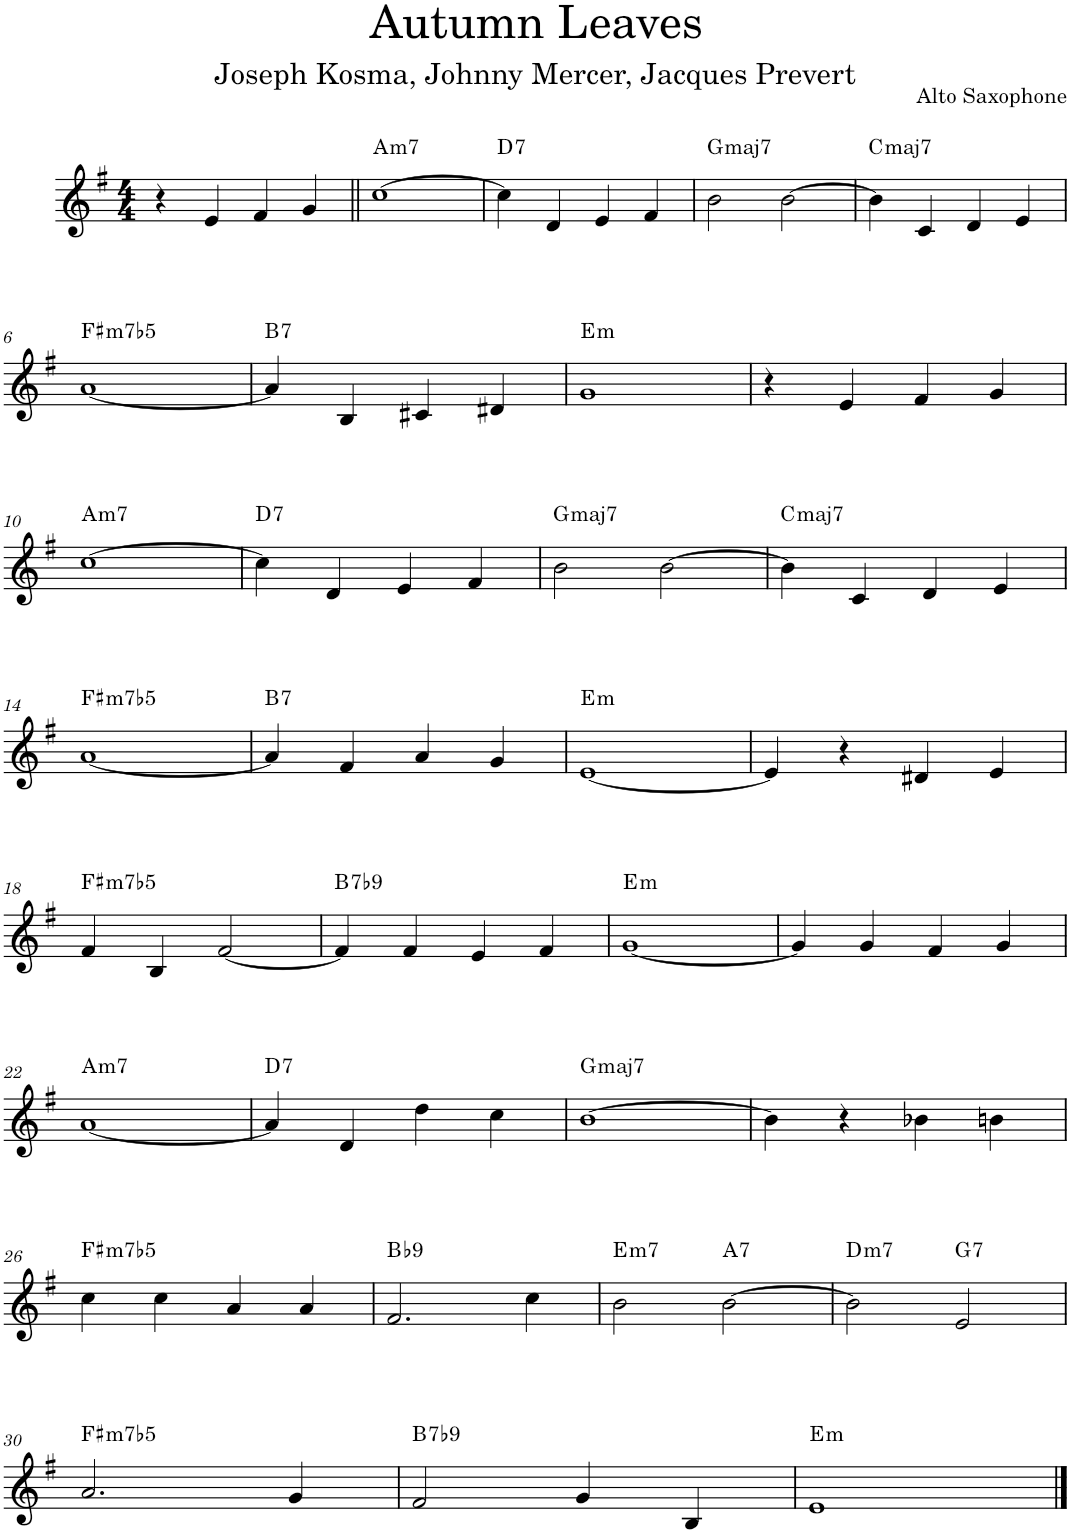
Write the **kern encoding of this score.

**kern	**harte
*part1	*part1
*staff1	*
*I"Main	*
*I'Main	*
*clefG2	*
*Trd5c9	*
*k[f#]	*
*M4/4	*
=1	=1
4r	.
4e/	.
4f#/	.
4g/	.
=2||	=2||
!	!LO:H:kt=m7
[1cc	A:min7
=3	=3
!	!LO:H:kt=7
4cc\]	D:7
4d/	.
4e/	.
4f#/	.
=4	=4
!	!LO:H:kt=maj7
2b\	G:maj7
[2b\	.
=5	=5
!	!LO:H:kt=maj7
4b\]	C:maj7
4c/	.
4d/	.
4e/	.
!!LO:LB:g=z
=6	=6
!	!LO:H:kt=m7b5
[1a	F#:hdim7
=7	=7
!	!LO:H:kt=7
4a/]	B:7
4B/	.
4c#X/	.
4d#X/	.
=8	=8
!	!LO:H:kt=m
1g	E:min
=9	=9
4r	.
4e/	.
4f#/	.
4g/	.
!!LO:LB:g=z
=10	=10
!	!LO:H:kt=m7
[1cc	A:min7
=11	=11
!	!LO:H:kt=7
4cc\]	D:7
4d/	.
4e/	.
4f#/	.
=12	=12
!	!LO:H:kt=maj7
2b\	G:maj7
[2b\	.
=13	=13
!	!LO:H:kt=maj7
4b\]	C:maj7
4c/	.
4d/	.
4e/	.
!!LO:LB:g=z
=14	=14
!	!LO:H:kt=m7b5
[1a	F#:hdim7
=15	=15
!	!LO:H:kt=7
4a/]	B:7
4f#/	.
4a/	.
4g/	.
=16	=16
!	!LO:H:kt=m
[1e	E:min
=17	=17
4e/]	.
4r	.
4d#X/	.
4e/	.
!!LO:LB:g=z
=18	=18
!	!LO:H:kt=m7b5
4f#/	F#:hdim7
4B/	.
[2f#/	.
=19	=19
!	!LO:H:kt=7
4f#/]	B:7(b9)
4f#/	.
4e/	.
4f#/	.
=20	=20
!	!LO:H:kt=m
[1g	E:min
=21	=21
4g/]	.
4g/	.
4f#/	.
4g/	.
!!LO:LB:g=z
=22	=22
!	!LO:H:kt=m7
[1a	A:min7
=23	=23
!	!LO:H:kt=7
4a/]	D:7
4d/	.
4dd\	.
4cc\	.
=24	=24
!	!LO:H:kt=maj7
[1b	G:maj7
=25	=25
4b\]	.
4r	.
4b-X\	.
4bn\	.
!!LO:LB:g=z
=26	=26
!	!LO:H:kt=m7b5
4cc\	F#:hdim7
4cc\	.
4a/	.
4a/	.
=27	=27
2.f#/	B:maj(b9)
4cc\	.
=28	=28
!	!LO:H:kt=m7
2b\	E:min7
!	!LO:H:kt=7
[2b\	A:7
=29	=29
!	!LO:H:kt=m7
2b\]	D:min7
!	!LO:H:kt=7
2e/	G:7
!!LO:LB:g=z
=30	=30
!	!LO:H:kt=m7b5
2.a/	F#:hdim7
4g/	.
=31	=31
!	!LO:H:kt=7
2f#/	B:7(b9)
4g/	.
4B/	.
=32	=32
!	!LO:H:kt=m
1e	E:min
==	==
*-	*-
